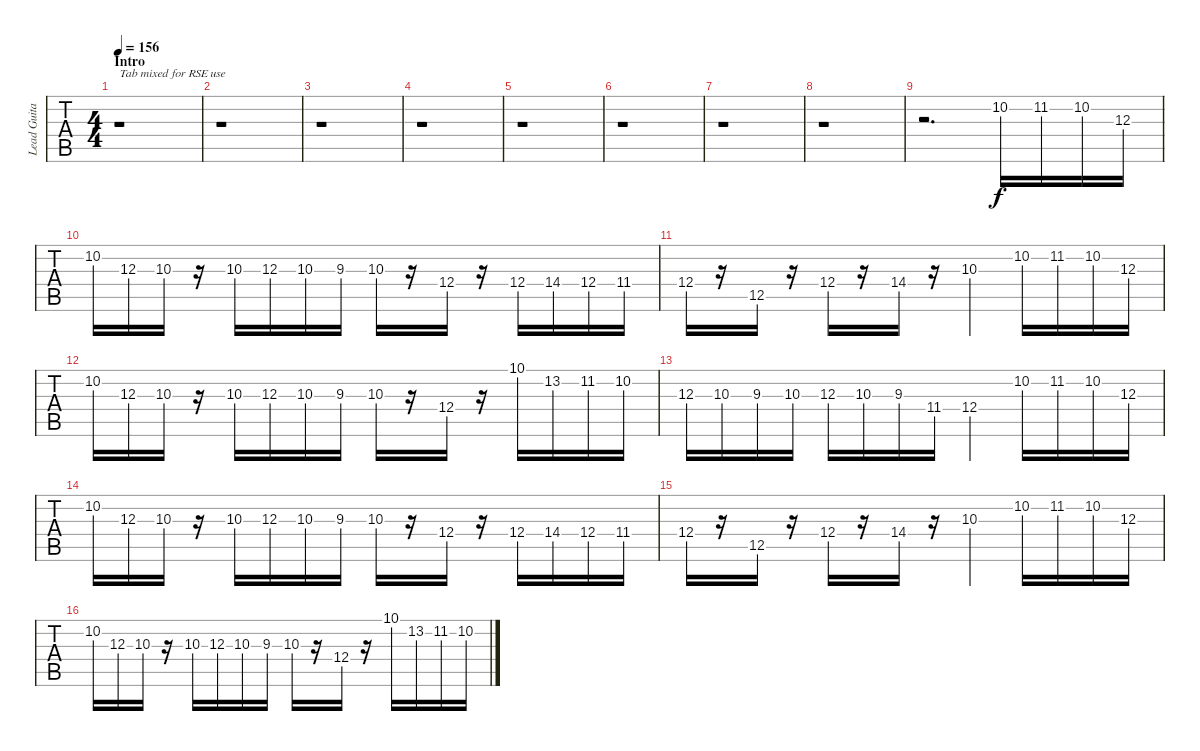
\track ("Lead Guitar 1 (Enrik Garcia)" "Lead Guita") {instrument distortionguitar}
\staff {tabs}
\tuning (Eb4 Bb3 Gb3 Db3 Ab2 Eb2) {hide}
\ts (4 4)
\section ("" "Intro")
\tempo 156
\clef g2
\ks c
r.1{txt "Tab mixed for RSE use" dy f instrument distortionguitar} |
r.1 |
r.1 |
r.1 |
r.1 |
r.1 |
r.1 |
r.1 |
r.2{d} 10.2.16 11.2.16 10.2.16 12.3.16 |
10.2.16 12.3.16 10.3.16 r.16 10.3.16 12.3.16 10.3.16 9.3.16 10.3.16 r.16 12.4.16 r.16 12.4.16 14.4.16 12.4.16 11.4.16 |
12.4.16 r.16 12.5.16 r.16 12.4.16 r.16 14.4.16 r.16 10.3.4 10.2.16 11.2.16 10.2.16 12.3.16 |
10.2.16 12.3.16 10.3.16 r.16 10.3.16 12.3.16 10.3.16 9.3.16 10.3.16 r.16 12.4.16 r.16 10.1.16 13.2.16 11.2.16 10.2.16 |
12.3.16 10.3.16 9.3.16 10.3.16 12.3.16 10.3.16 9.3.16 11.4.16 12.4.4 10.2.16 11.2.16 10.2.16 12.3.16 |
10.2.16 12.3.16 10.3.16 r.16 10.3.16 12.3.16 10.3.16 9.3.16 10.3.16 r.16 12.4.16 r.16 12.4.16 14.4.16 12.4.16 11.4.16 |
12.4.16 r.16 12.5.16 r.16 12.4.16 r.16 14.4.16 r.16 10.3.4 10.2.16 11.2.16 10.2.16 12.3.16 |
10.2.16 12.3.16 10.3.16 r.16 10.3.16 12.3.16 10.3.16 9.3.16 10.3.16 r.16 12.4.16 r.16 10.1.16 13.2.16 11.2.16 10.2.16
